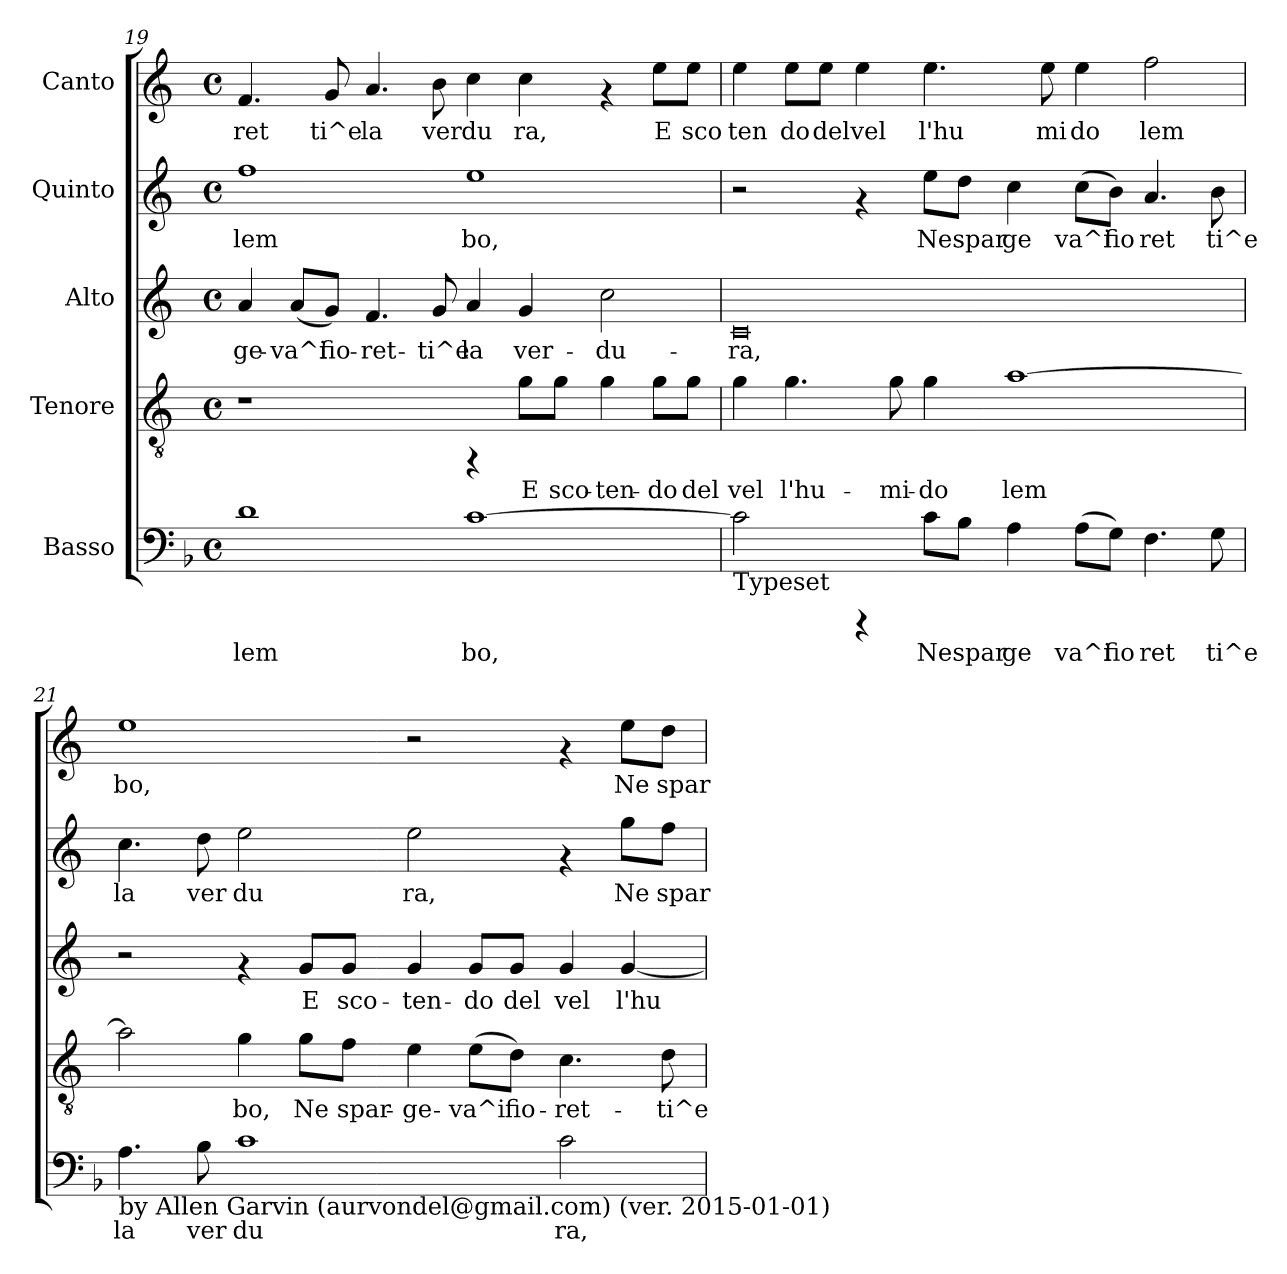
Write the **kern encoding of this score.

**kern	**text	**kern	**text	**kern	**text	**kern	**text	**kern	**text
*part5	*part5	*part4	*part4	*part3	*part3	*part2	*part2	*part1	*part1
*staff5	*staff5	*staff4	*staff4	*staff3	*staff3	*staff2	*staff2	*staff1	*staff1
*I"Basso	*	*I"Tenore	*	*I"Alto	*	*I"Quinto	*	*I"Canto	*
!!LO:PB:g=z
*clefF4	*	*clefGv2	*	*clefG2	*	*clefG2	*	*clefG2	*
*	*	*ITrd-3c-5	*	*ITrd-3c-5	*	*ITrd-3c-5	*	*ITrd-3c-5	*
*k[b-]	*	*k[b-]	*	*k[b-]	*	*k[b-]	*	*k[b-]	*
*F:	*	*F:	*	*F:	*	*F:	*	*F:	*
*M4/4	*	*M4/4	*	*M4/4	*	*M4/4	*	*M4/4	*
*met(c)	*	*met(c)	*	*met(c)	*	*met(c)	*	*met(c)	*
=19	=19	=19	=19	=19	=19	=19	=19	=19	=19
!	!LO:LY:b:cj	!	!	!	!LO:LY:b:cj	!	!LO:LY:b:cj	!	!LO:LY:b:cj
1d	lem	1r	.	4dd/	-ge-	1bb-	lem	4.b-/	ret
!	!	!	!	!	!LO:LY:b:cj	!	!	!	!
.	.	.	.	(<8dd/L	-va^i	.	.	.	.
!	!	!	!	!	!LO:LY:b:cj	!	!	!	!LO:LY:b:cj
.	.	.	.	8cc/J)	fio-	.	.	8cc/	ti^e
!	!	!	!	!	!LO:LY:b:cj	!	!	!	!LO:LY:b:cj
.	.	.	.	4.b-/	-ret-	.	.	4.dd/	la
!	!	!	!	!	!LO:LY:b:cj	!	!	!	!LO:LY:b:cj
.	.	.	.	8cc/	-ti^e	.	.	8ee\	ver
!	!LO:LY:b:cj	!	!	!	!LO:LY:b:cj	!	!LO:LY:b:cj	!	!LO:LY:b:cj
[>1c	bo,	4rFF	.	4dd/	la	1aa	bo,	4ff\	du
!	!	!	!LO:LY:b:cj	!	!LO:LY:b:cj	!	!	!	!LO:LY:b:cj
.	.	8cc\L	E	4cc/	ver-	.	.	4ff\	ra,
!	!	!	!LO:LY:b:cj	!	!	!	!	!	!
.	.	8cc\J	sco-	.	.	.	.	.	.
!	!	!	!LO:LY:b:cj	!	!LO:LY:b:cj	!	!	!	!
.	.	4cc\	-ten-	2ff\	-du-	.	.	4rf	.
!	!	!	!LO:LY:b:cj	!	!	!	!	!	!LO:LY:b:cj
.	.	8cc\L	-do	.	.	.	.	8aa\L	E
!	!	!	!LO:LY:b:cj	!	!	!	!	!	!LO:LY:b:cj
.	.	8cc\J	del	.	.	.	.	8aa\J	sco
=20	=20	=20	=20	=20	=20	=20	=20	=20	=20
!LO:TX:b:t=Typeset	!	!	!	!	!	!	!	!	!
!	!LO:LY:b:cj	!	!LO:LY:b:cj	!	!LO:LY:b:cj	!	!	!	!LO:LY:b:cj
2c\]	.	4cc\	vel	0f	-ra,	2r	.	4aa\	ten
!	!	!	!LO:LY:b:cj	!	!	!	!	!	!LO:LY:b:cj
.	.	4.cc\	l'hu-	.	.	.	.	8aa\L	do
!	!	!	!	!	!	!	!	!	!LO:LY:b:cj
.	.	.	.	.	.	.	.	8aa\J	del
!	!	!	!	!	!	!	!	!	!LO:LY:b:cj
4rCCC	.	.	.	.	.	4rf	.	4aa\	vel
!	!	!	!LO:LY:b:cj	!	!	!	!	!	!
.	.	8cc\	-mi-	.	.	.	.	.	.
!	!LO:LY:b:cj	!	!LO:LY:b:cj	!	!	!	!LO:LY:b:cj	!	!LO:LY:b:cj
8c\L	Ne	4cc\	-do	.	.	8aa\L	Ne	4.aa\	l'hu
!	!LO:LY:b:cj	!	!	!	!	!	!LO:LY:b:cj	!	!
8B-\J	spar	.	.	.	.	8gg\J	spar	.	.
!	!LO:LY:b:cj	!	!LO:LY:b:cj	!	!	!	!LO:LY:b:cj	!	!
4A\	ge	[>1dd	lem-	.	.	4ff\	ge	.	.
!	!	!	!	!	!	!	!	!	!LO:LY:b:cj
.	.	.	.	.	.	.	.	8aa\	mi
!	!LO:LY:b:cj	!	!	!	!	!	!LO:LY:b:cj	!	!LO:LY:b:cj
(<8A\L	va^i	.	.	.	.	(<8ff\L	va^i	4aa\	do
!	!LO:LY:b:cj	!	!	!	!	!	!LO:LY:b:cj	!	!
8G\J)	fio	.	.	.	.	8ee\J)	fio	.	.
!	!LO:LY:b:cj	!	!	!	!	!	!LO:LY:b:cj	!	!LO:LY:b:cj
4.F\	ret	.	.	.	.	4.dd/	ret	2bb-\	lem
!	!LO:LY:b:cj	!	!	!	!	!	!LO:LY:b:cj	!	!
8G\	ti^e	.	.	.	.	8ee\	ti^e	.	.
=21	=21	=21	=21	=21	=21	=21	=21	=21	=21
!LO:TX:b:t=by Allen Garvin (aurvondel@gmail.com) (ver. 2015-01-01)	!	!	!	!	!	!	!	!	!
!	!LO:LY:b:cj	!	!LO:LY:b:cj	!	!	!	!LO:LY:b:cj	!	!LO:LY:b:cj
4.A\	la	2dd\]	--	2r	.	4.ff\	la	1aa	bo,
!	!LO:LY:b:cj	!	!	!	!	!	!LO:LY:b:cj	!	!
8B-\	ver	.	.	.	.	8gg\	ver	.	.
!	!LO:LY:b:cj	!	!LO:LY:b:cj	!	!	!	!LO:LY:b:cj	!	!
1c	du	4cc\	-bo,	4rf	.	2aa\	du	.	.
!	!	!	!LO:LY:b:cj	!	!LO:LY:b:cj	!	!	!	!
.	.	8cc\L	Ne	8cc/L	E	.	.	.	.
!	!	!	!LO:LY:b:cj	!	!LO:LY:b:cj	!	!	!	!
.	.	8b-\J	spar-	8cc/J	sco-	.	.	.	.
!	!	!	!LO:LY:b:cj	!	!LO:LY:b:cj	!	!LO:LY:b:cj	!	!
.	.	4a\	-ge-	4cc/	-ten-	2aa\	ra,	2r	.
!	!	!	!LO:LY:b:cj	!	!LO:LY:b:cj	!	!	!	!
.	.	(<8a\L	-va^i	8cc/L	-do	.	.	.	.
!	!	!	!LO:LY:b:cj	!	!LO:LY:b:cj	!	!	!	!
.	.	8g\J)	fio-	8cc/J	del	.	.	.	.
!	!LO:LY:b:cj	!	!LO:LY:b:cj	!	!LO:LY:b:cj	!	!	!	!
2c\	ra,	4.f\	-ret-	4cc/	vel	4rf	.	4rf	.
!	!	!	!	!	!LO:LY:b:cj	!	!LO:LY:b:cj	!	!LO:LY:b:cj
.	.	.	.	[>4cc/	l'hu-	8ccc\L	Ne	8aa\L	Ne
!	!	!	!LO:LY:b:cj	!	!	!	!LO:LY:b:cj	!	!LO:LY:b:cj
.	.	8g\	-ti^e	.	.	8bb-\J	spar	8gg\J	spar
=	=	=	=	=	=	=	=	=	=
*-	*-	*-	*-	*-	*-	*-	*-	*-	*-
